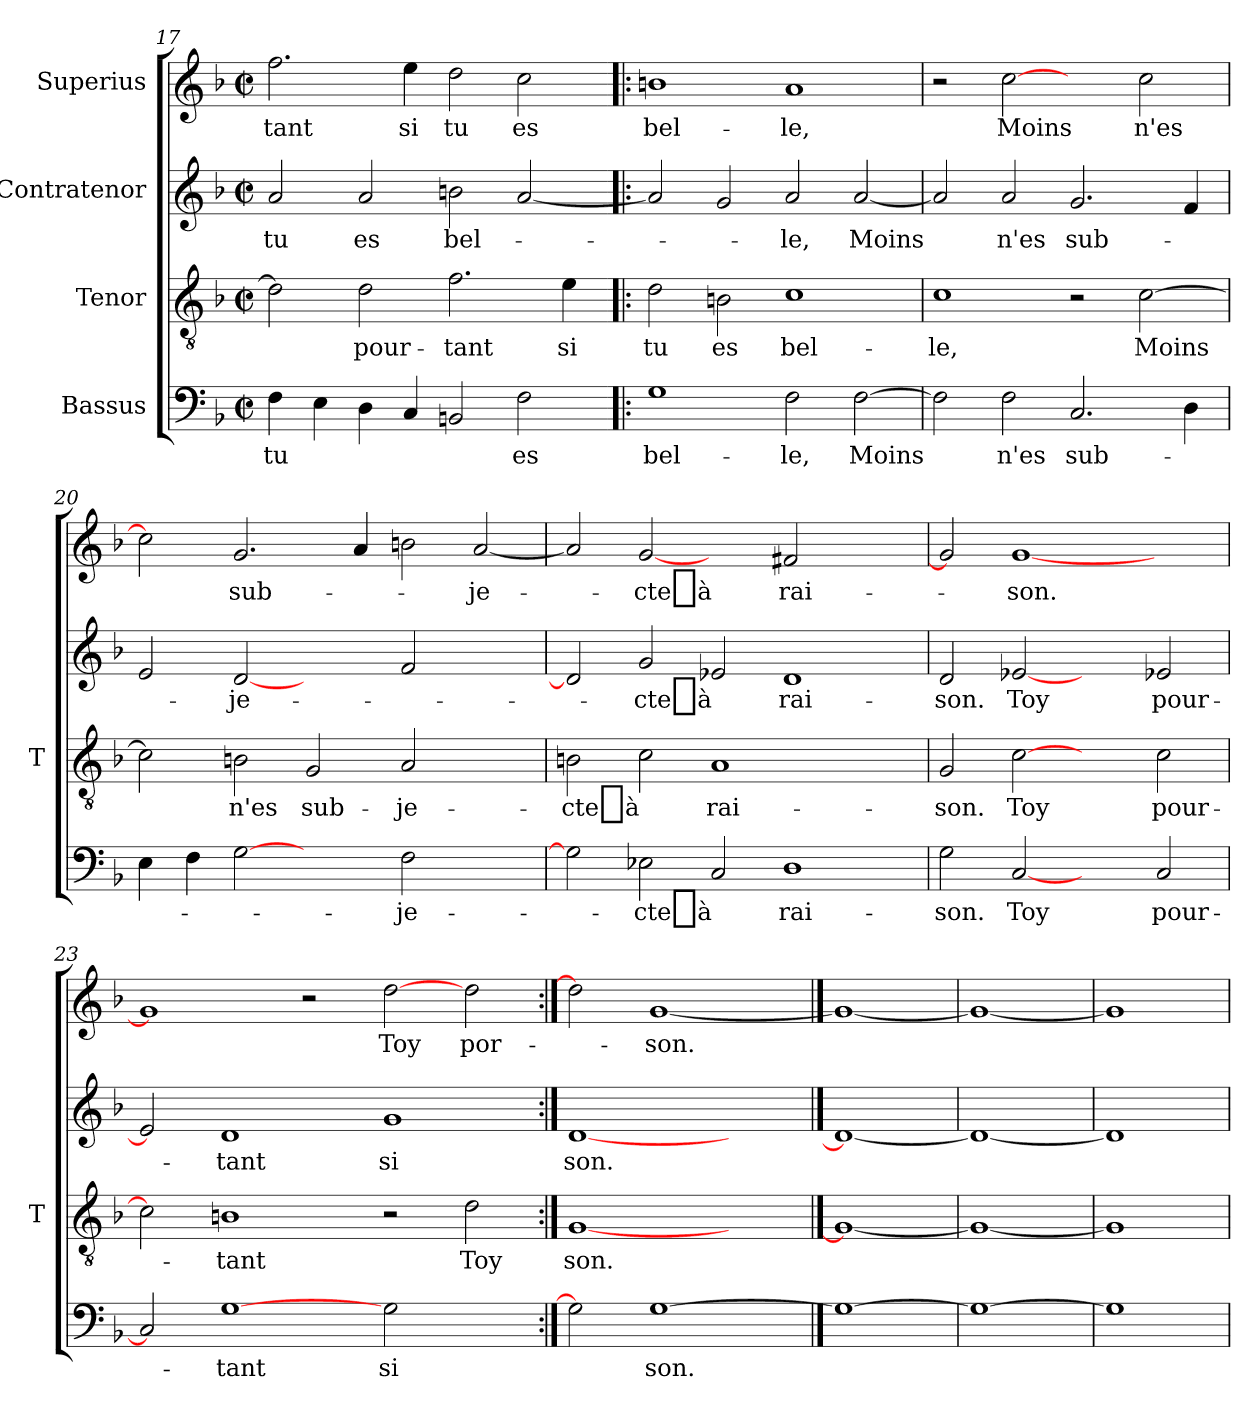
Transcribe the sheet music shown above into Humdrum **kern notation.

**kern	**text	**kern	**text	**kern	**text	**kern	**text
*part4	*part4	*part3	*part3	*part2	*part2	*part1	*part1
*staff4	*staff4	*staff3	*staff3	*staff2	*staff2	*staff1	*staff1
*I"Bassus	*	*I"Tenor	*	*I"Contratenor	*	*I"Superius	*
*	*	*I'T	*	*	*	*	*
*clefF4	*	*clefGv2	*	*clefG2	*	*clefG2	*
*k[b-]	*	*k[b-]	*	*k[b-]	*	*k[b-]	*
*F:	*	*F:	*	*F:	*	*F:	*
*M2/2	*	*M2/2	*	*M2/2	*	*M2/2	*
*met(c|)	*	*met(c|)	*	*met(c|)	*	*met(c|)	*
=17	=17	=17	=17	=17	=17	=17	=17
4F	-tu	2d]	.	2a	-tu	2.ff	-tant
4E	.	.	.	.	.	.	.
4D	.	2d	pour-	2a	-es	.	.
4C	.	.	.	.	.	4ee	-si
2BB	.	2.f	-tant	2b	bel-	2dd	-tu
2F	-es	.	.	[2a	.	2cc	-es
.	.	4e	-si	.	.	.	.
=18!|:	=18!|:	=18!|:	=18!|:	=18!|:	=18!|:	=18!|:	=18!|:
1G	bel-	2d	-tu	2a]	.	1b	bel-
.	.	2Bn	-es	2g	.	.	.
2F	-le,	1c	bel-	2a	-le,	1a	-le,
[2F	-Moins	.	.	[2a	-Moins	.	.
=19	=19	=19	=19	=19	=19	=19	=19
2F]	.	1c	-le,	2a]	.	2r	.
2F	-n'es	.	.	2a	-n'es	[2cc	-Moins
2.C	sub-	2r	.	2.g	sub-	2ryy	.
.	.	[2c	-Moins	.	.	2cc	-n'es
4D	.	.	.	4f	.	.	.
=20	=20	=20	=20	=20	=20	=20	=20
4E	.	2c]	.	2e	.	2cc]	.
4F	.	.	.	.	.	.	.
[2G	.	2Bn	-n'es	[2d	je-	2.g	sub-
2ryy	.	2G	sub-	2ryy	.	.	.
.	.	.	.	.	.	4a	.
2F	je-	2A	je-	2f	.	2b	.
2ryy	.	2ryy	.	2ryy	.	[2a	je-
!!LO:PB:g=z
=21	=21	=21	=21	=21	=21	=21	=21
2G]	.	2Bn	-cte_à	2d]	.	2a]	.
2E-X	-cte_à	2c	.	2g	-cte_à	[2g	-cte_à
2C	.	1A	rai-	2e-X	.	2ryy	.
1D	rai-	.	.	1d	rai-	2f#X	rai-
.	.	2ryy	.	.	.	2ryy	.
=22	=22	=22	=22	=22	=22	=22	=22
2G	-son.	2G	-son.	2d	-son.	2g]	.
[2C	-Toy	[2c	-Toy	[2e-X	-Toy	[1g	-son.
2ryy	.	2ryy	.	2ryy	.	.	.
2C	pour-	2c	pour-	2e-X	pour-	2ryy	.
=23	=23	=23	=23	=23	=23	=23	=23
2C]	.	2c]	.	2e-]	.	1g]	.
[1G	-tant	1Bn	-tant	1d	-tant	.	.
.	.	.	.	.	.	2r	.
2G	-si	2r	.	1g	-si	[2dd	-Toy
2ryy	.	2d	-Toy	.	.	2dd	por-
=24:|!	=24:|!	=24:|!	=24:|!	=24:|!	=24:|!	=24:|!	=24:|!
2G]	.	[1G	-son.	[1d	-son.	2dd]	.
[1G	-son.	.	.	.	.	[1g	-son.
.	.	2ryy	.	2ryy	.	.	.
==25	==25	==25	==25	==25	==25	==25	==25
1G_	.	1G_	.	1d_	.	1g_	.
=26	=26	=26	=26	=26	=26	=26	=26
1G_	.	1G_	.	1d_	.	1g_	.
=27	=27	=27	=27	=27	=27	=27	=27
1G]	.	1G]	.	1d]	.	1g]	.
=	=	=	=	=	=	=	=
*-	*-	*-	*-	*-	*-	*-	*-
